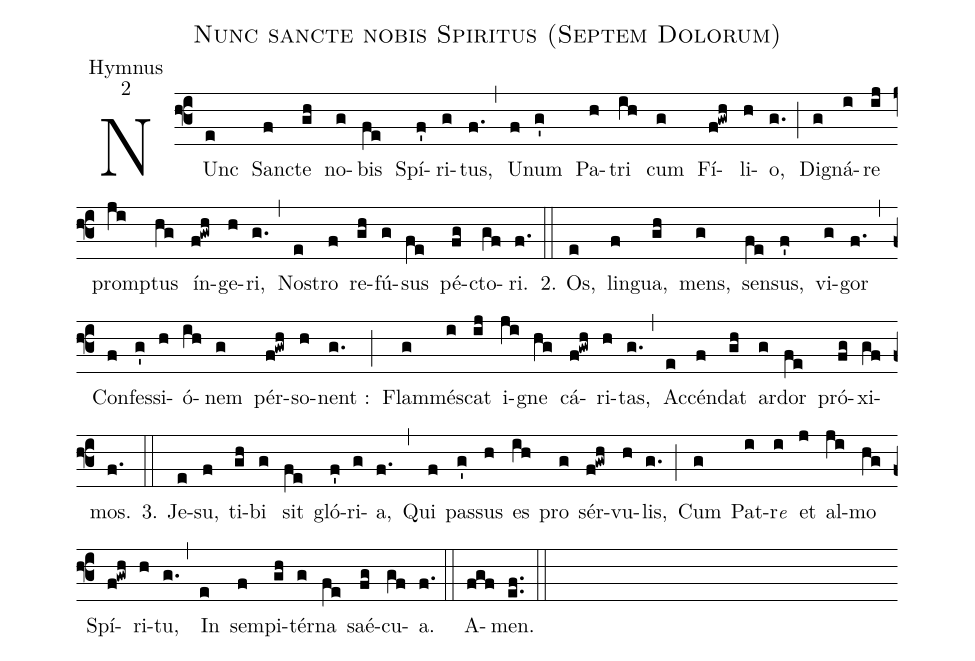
name:Nunc sancte nobis Spiritus (Septem Dolorum);
office-part:Hymnus;
mode:2;
%%
(f3) NUnc(e) San(f)cte(gh) no(g)bis(fe) Spí(f')ri(g)tus,(f.) (,) U(f)num(g') Pa(h)tri(ih) cum(g) Fí(f!gwh)li(h)o,(g.) (;) Di(g)gná(i)re(ij) prom(ji)ptus(hg) ín(f!gwh)ge(h)ri,(g.) (,) No(e)stro(f) re(gh)fú(g)sus(fe) pé(fg)cto(gf)ri.(f.) (::)
2. Os,(e) lin(f)gua,(gh) mens,(g) sen(fe)sus,(f') vi(g)gor(f.) (,) Con(f)fes(g')si(h)ó(ih)nem(g) pér(f!gwh)so(h)nent :(g.) (;) Flam(g)mé(i)scat(ij) i(ji)gne(hg) cá(f!gwh)ri(h)tas,(g.) (,) Ac(e)cén(f)dat(gh) ar(g)dor(fe) pró(fg)xi(gf)mos.(f.) (::)
3. Je(e)su,(f) ti(gh)bi(g) sit(fe) gló(f')ri(g)a,(f.) (,) Qui(f) pas(g')sus(h) es(ih) pro(g) sér(f!gwh)vu(h)lis,(g.) (;) Cum(g) Pat(i)r<e>e</e>(i) et(j) al(ji)mo(hg) Spí(f!gwh)ri(h)tu,(g.) (,) In(e) sem(f)pi(gh)tér(g)na(fe) saé(fg)cu(gf)a.(f.) (::)
A(fgf)men.(ef..) (::)
